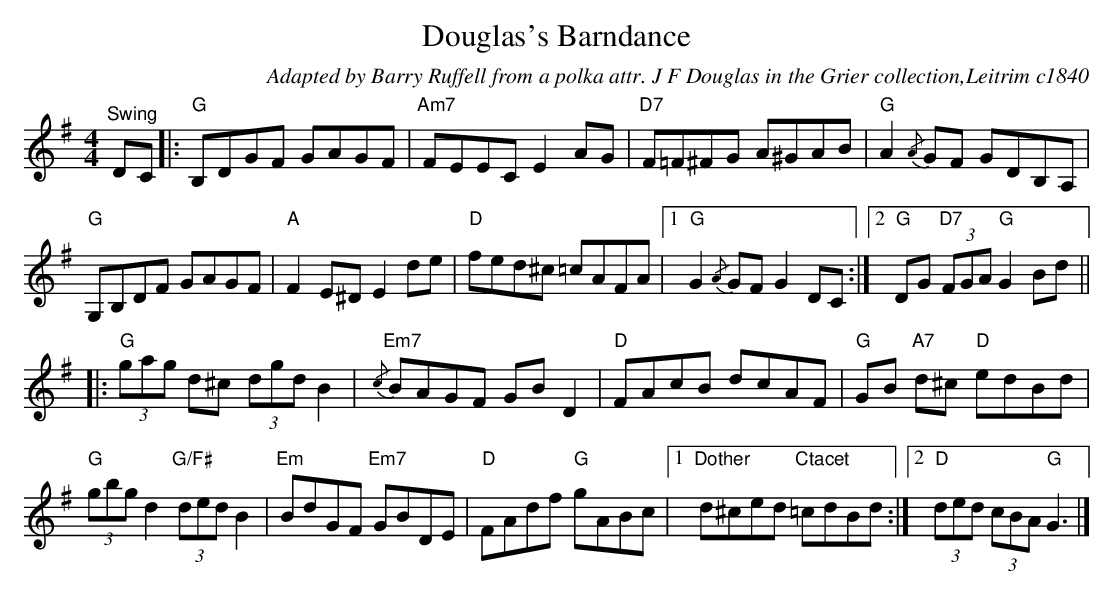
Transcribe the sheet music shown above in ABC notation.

X:1
T:Douglas's Barndance
C:Adapted by Barry Ruffell from a polka attr. J F Douglas in the Grier collection,Leitrim c1840
L:1/4
M:4/4
K:G
V:1
"^Swing" D/C/ |: "G" B,/D/G/F/ G/A/G/F/ | "Am7" F/E/E/C/ E A/G/ | "D7" F/=F/^F/G/ A/^G/A/B/ |  "G" A{/A} G/F/ G/D/B,/A,/ |
"G" G,/B,/D/F/ G/A/G/F/ | "A" F E/^D/ E d/e/ | "D" f/e/d/^c/ =c/A/F/A/ |1  "G" G{/A} G/F/ G D/C/ :|2 "G" D/G/ "D7" (3F/G/A/ "G" G B/d/ ||
|:"G" (3g/a/g/ d/^c/ (3d/g/d/ B | "Em7"{/c} B/A/G/F/ G/B/ D |  "D" F/A/c/B/ d/c/A/F/ | "G" G/B/ "A7"d/^c/ "D" e/d/B/d/ |
"G" (3g/b/g/ d "G/F#" (3d/e/d/ B | "Em" B/d/G/F/ "Em7" G/B/D/E/ |  "D" F/A/d/f/ "G" g/A/B/c/ |1 "Dother" d/^c/e/d/ "Ctacet" =c/d/B/d/ :|2 "D" (3d/e/d/ (3c/B/A/ "G" G3/2 |]
